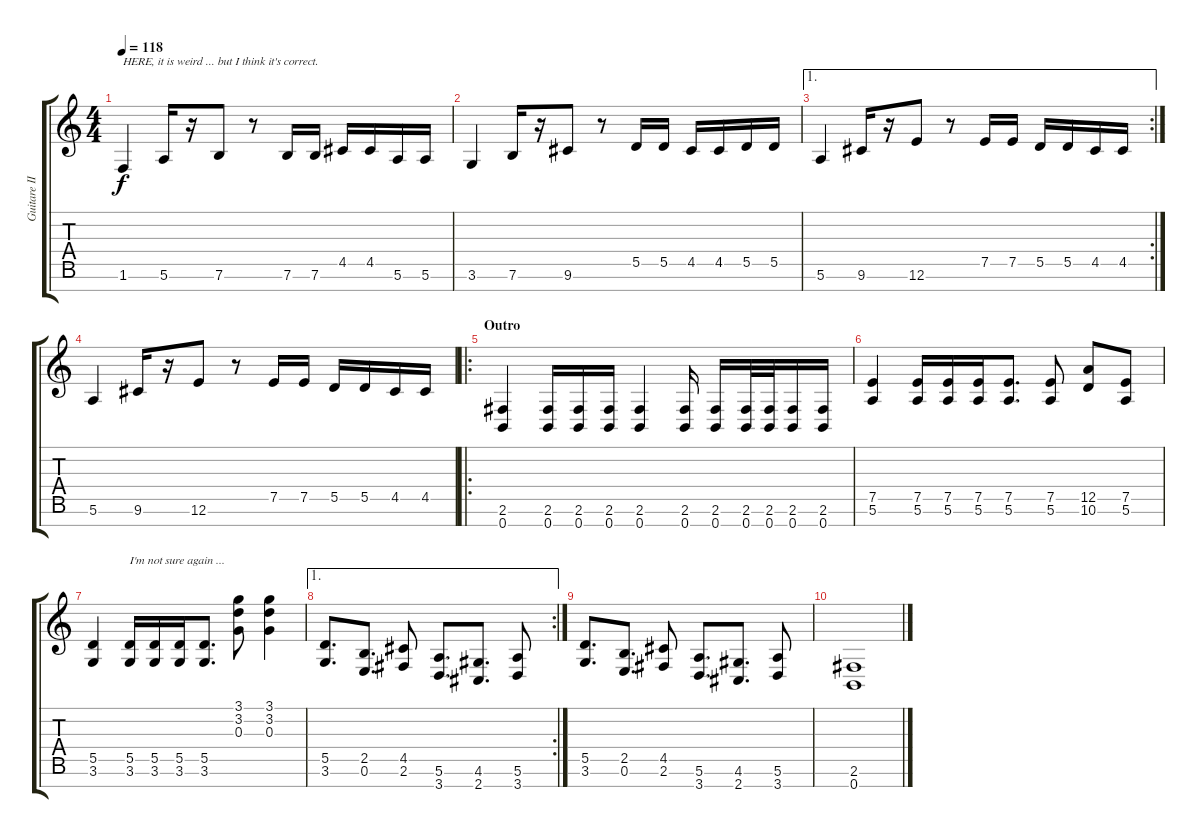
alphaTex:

\track ("Guitare II" "Guitare II") {instrument distortionguitar}
\staff {score tabs}
\tuning (E4 B3 G3 D3 A2 E2 B1) {hide}
\ts (4 4)
\tempo 118
\clef g2
\ks c
1.6.4{txt "HERE, it is weird ... but I think it's correct." dy f} 5.6.16 r.16 7.6.8 r.8 7.6.16 7.6.16 4.5.16 4.5.16 5.6.16 5.6.16 |
3.6.4 7.6.16 r.16 9.6.8 r.8 5.5.16 5.5.16 4.5.16 4.5.16 5.5.16 5.5.16 |
\ae 1
\rc 2
5.6.4 9.6.16 r.16 12.6.8 r.8 7.5.16 7.5.16 5.5.16 5.5.16 4.5.16 4.5.16 |
5.6.4 9.6.16 r.16 12.6.8 r.8 7.5.16 7.5.16 5.5.16 5.5.16 4.5.16 4.5.16 |
\ro
\section ("" "Outro")
(2.6 0.7).4 (2.6 0.7).16 (2.6 0.7).16 (2.6 0.7).16 (2.6 0.7).4 (2.6 0.7).16 (2.6 0.7).16 (2.6 0.7).32 (2.6 0.7).32 (2.6 0.7).16 (2.6 0.7).16 |
(7.5 5.6).4 (7.5 5.6).16 (7.5 5.6).16 (7.5 5.6).16 (7.5 5.6).8{d} (7.5 5.6).8 (12.5 10.6).8 (7.5 5.6).8 |
(5.5 3.6).4 (5.5 3.6).16{txt "I'm not sure again ..."} (5.5 3.6).16 (5.5 3.6).16 (5.5 3.6).8{d} (3.1 3.2 0.3).8 (3.1 3.2 0.3).4 |
\ae 1
\rc 2
(5.5 3.6).8{d} (2.5 0.6).8{d} (4.5 2.6).8 (5.6 3.7).8{d} (4.6 2.7).8{d} (5.6 3.7).8 |
(5.5 3.6).8{d} (2.5 0.6).8{d} (4.5 2.6).8 (5.6 3.7).8{d} (4.6 2.7).8{d} (5.6 3.7).8 |
(2.6 0.7).1
